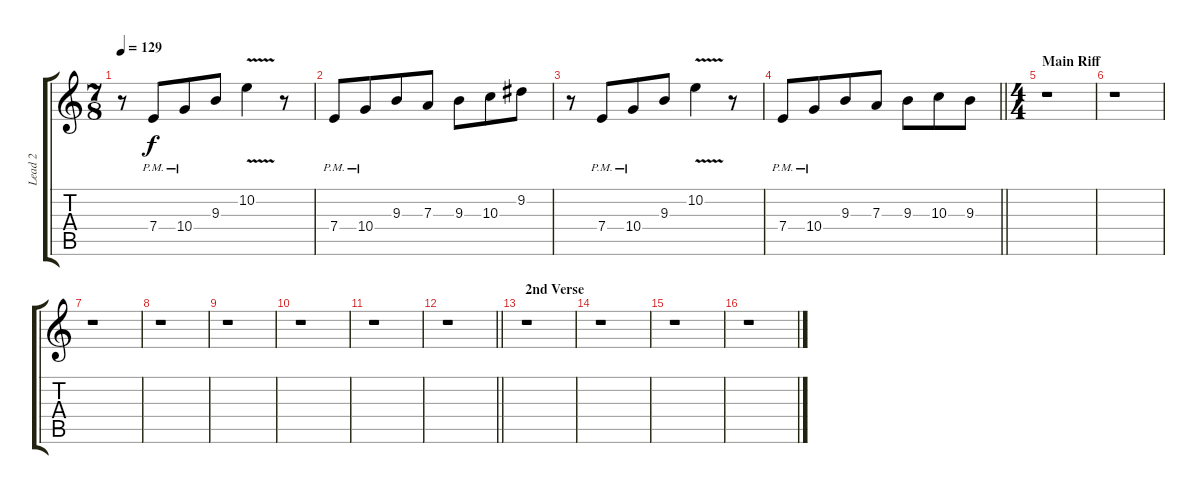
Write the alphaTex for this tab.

\track ("Lead 2" "Lead 2") {instrument distortionguitar}
\staff {score tabs}
\tuning (B3 Gb3 D3 A2 E2 B1) {hide}
\ts (7 8)
\tempo 129
\clef g2
\ks c
r.8{dy f} 7.4{pm}.8 10.4{pm}.8 9.3.8 10.2{v}.4 r.8 |
7.4{pm}.8 10.4{pm}.8 9.3.8 7.3.8 9.3.8 10.3.8 9.2.8 |
r.8 7.4{pm}.8 10.4{pm}.8 9.3.8 10.2{v}.4 r.8 |
\barLineRight lightlight
7.4{pm}.8 10.4{pm}.8 9.3.8 7.3.8 9.3.8 10.3.8 9.3.8 |
\ts (4 4)
\section ("" "Main Riff")
r.1 |
r.1 |
r.1 |
r.1 |
r.1 |
r.1 |
r.1 |
\barLineRight lightlight
r.1 |
\section ("" " 2nd Verse")
r.1 |
r.1 |
r.1 |
r.1
